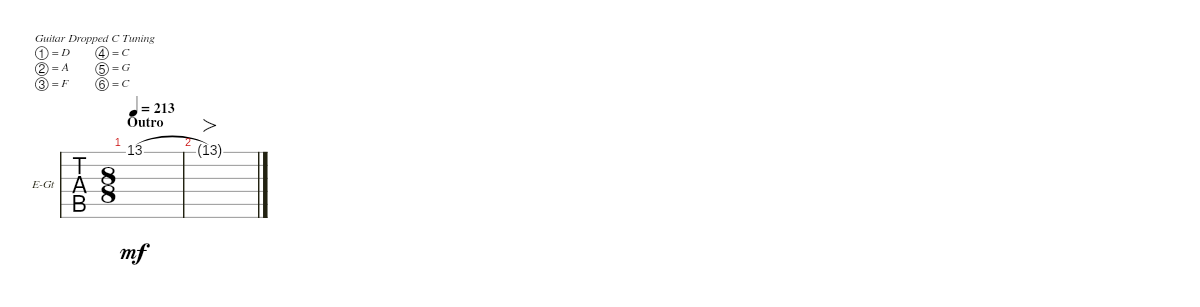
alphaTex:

\defaultSystemsLayout 4
\bracketExtendMode groupsimilarinstruments
\firstSystemTrackNameOrientation horizontal
\otherSystemsTrackNameOrientation horizontal
\track ("Strings Lead" "E-Gt") {instrument distortionguitar}
\staff {tabs}
\tuning (D4 A3 F3 C3 G2 C2)
\ts (8 8)
\section ("" "Outro")
\tempo 213
\clef g2
\ks c
13.1.1{dy mf} |
13.1{t}.1{fo}
